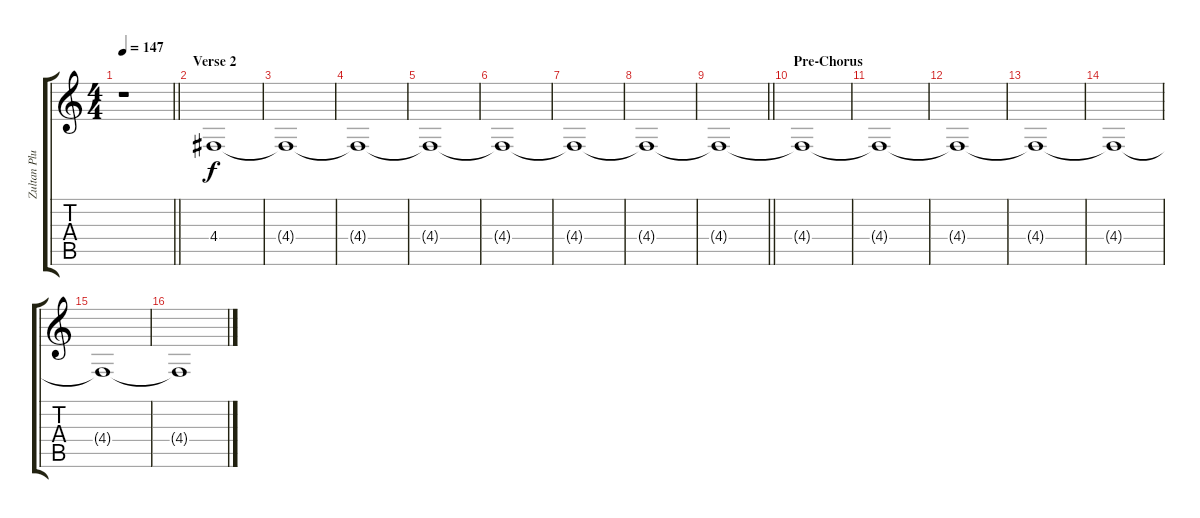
\track ("Zultan Pluto (Keyboard)" "Zultan Plu") {instrument pad2warm}
\staff {score tabs}
\tuning (E4 B3 G3 D3 A2 E2) {hide}
\ts (4 4)
\tempo 147
\clef g2
\barLineRight lightlight
\ks c
r.1{dy f} |
\section ("" "Verse 2")
4.4.1 |
4.4{t}.1 |
4.4{t}.1 |
4.4{t}.1 |
4.4{t}.1 |
4.4{t}.1 |
4.4{t}.1 |
\barLineRight lightlight
4.4{t}.1 |
\section ("" "Pre-Chorus")
4.4{t}.1 |
4.4{t}.1 |
4.4{t}.1 |
4.4{t}.1 |
4.4{t}.1 |
4.4{t}.1 |
4.4{t}.1
